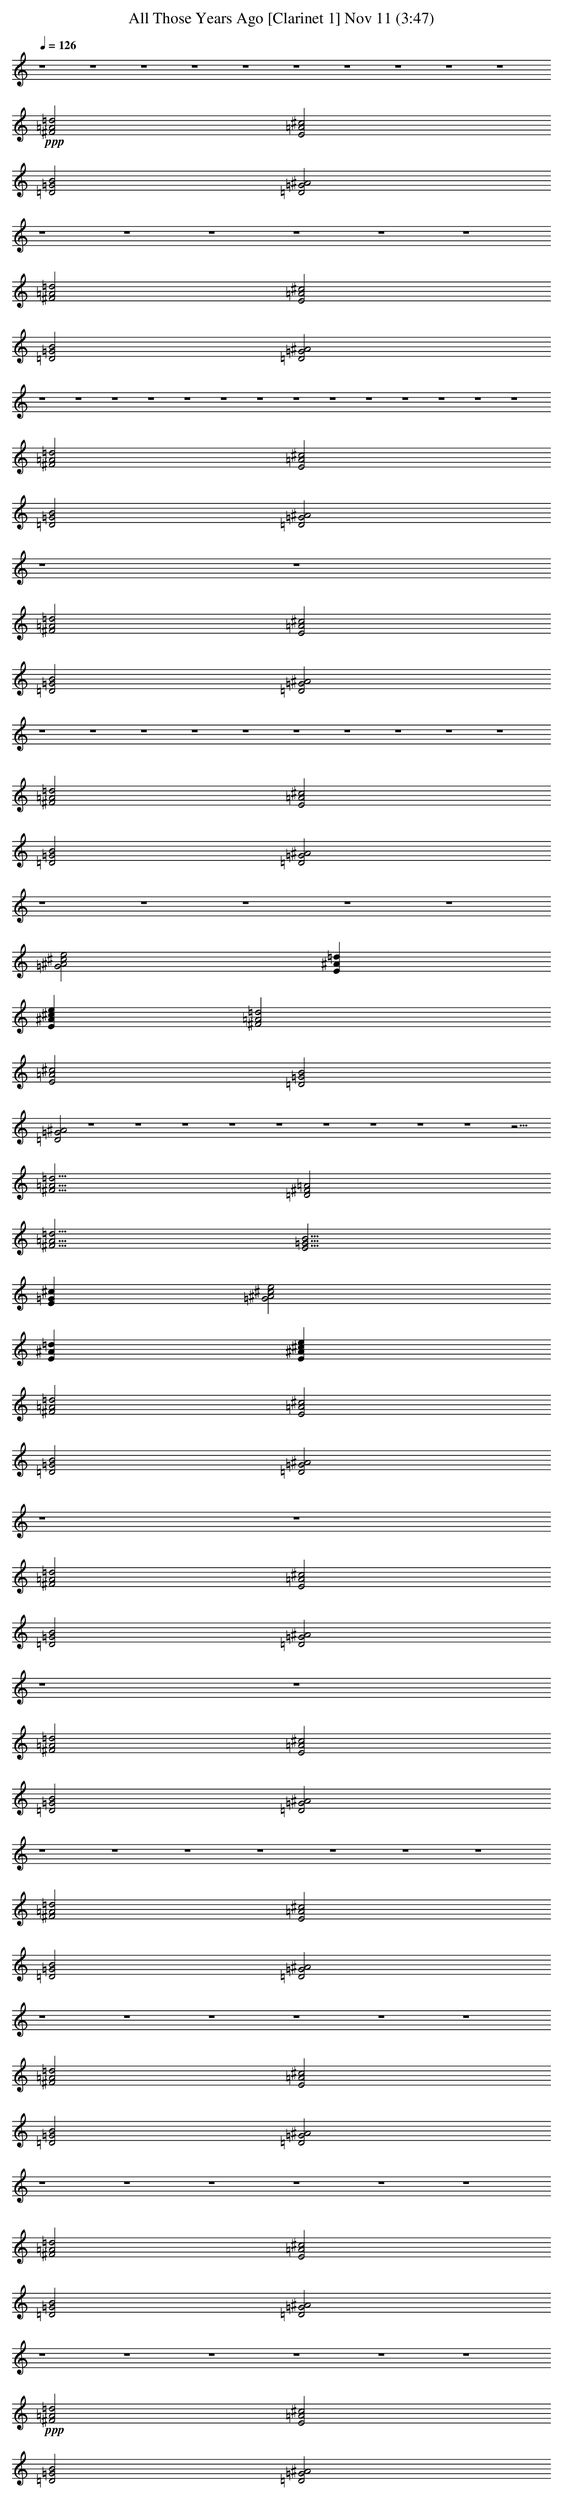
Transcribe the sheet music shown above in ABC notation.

X:1
T: All Those Years Ago [Clarinet 1] Nov 11 (3:47)
L: 1/4
K: C
Q: 1/4=126
z4 z4 z4 z4 z4 z4 z4 z4 z4 z4
+ppp+ [^F2=A2=d2]
[E2=A2^c2]
[=D2=G2B2]
[=D2=G2^A2]
z4 z4 z4 z4 z4 z4
[^F2=A2=d2]
[E2=A2^c2]
[=D2=G2B2]
[=D2=G2^A2]
z4 z4 z4 z4 z4 z4 z4 z4 z4 z4 z4 z4 z4 z4
[^F2=A2=d2]
[E2=A2^c2]
[=D2=G2B2]
[=D2=G2^A2]
z4 z4
[^F2=A2=d2]
[E2=A2^c2]
[=D2=G2B2]
[=D2=G2^A2]
z4 z4 z4 z4 z4 z4 z4 z4 z4 z4
[^F2=A2=d2]
[E2=A2^c2]
[=D2=G2B2]
[=D2=G2^A2]
z4 z4 z4 z4 z4
[=G2^A2^c2e2]
[E^A=d]
[E^A^ce]
[^F2=A2=d2]
[E2=A2^c2]
[=D2=G2B2]
[=D2=G2^A2]
z4 z4 z4 z4 z4 z4 z4 z4 z4 z15/4
[^F9/4=A9/4=d9/4]
[=D2^F2=A2]
[^F15/4=A15/4=d15/4]
[E13/4=G13/4B13/4]
[E=G^c]
[=G2^A2^c2e2]
[E^A=d]
[E^A^ce]
[^F2=A2=d2]
[E2=A2^c2]
[=D2=G2B2]
[=D2=G2^A2]
z4 z4
[^F2=A2=d2]
[E2=A2^c2]
[=D2=G2B2]
[=D2=G2^A2]
z4 z4
[^F2=A2=d2]
[E2=A2^c2]
[=D2=G2B2]
[=D2=G2^A2]
z4 z4 z4 z4 z4 z4 z4
[^F2=A2=d2]
[E2=A2^c2]
[=D2=G2B2]
[=D2=G2^A2]
z4 z4 z4 z4 z4 z4
[^F2=A2=d2]
[E2=A2^c2]
[=D2=G2B2]
[=D2=G2^A2]
z4 z4 z4 z4 z4 z4
[^F2=A2=d2]
[E2=A2^c2]
[=D2=G2B2]
[=D2=G2^A2]
z4 z4 z4 z4 z4 z4
+ppp+ [^F2=A2=d2]
[E2=A2^c2]
[=D2=G2B2]
[=D2=G2^A2]
